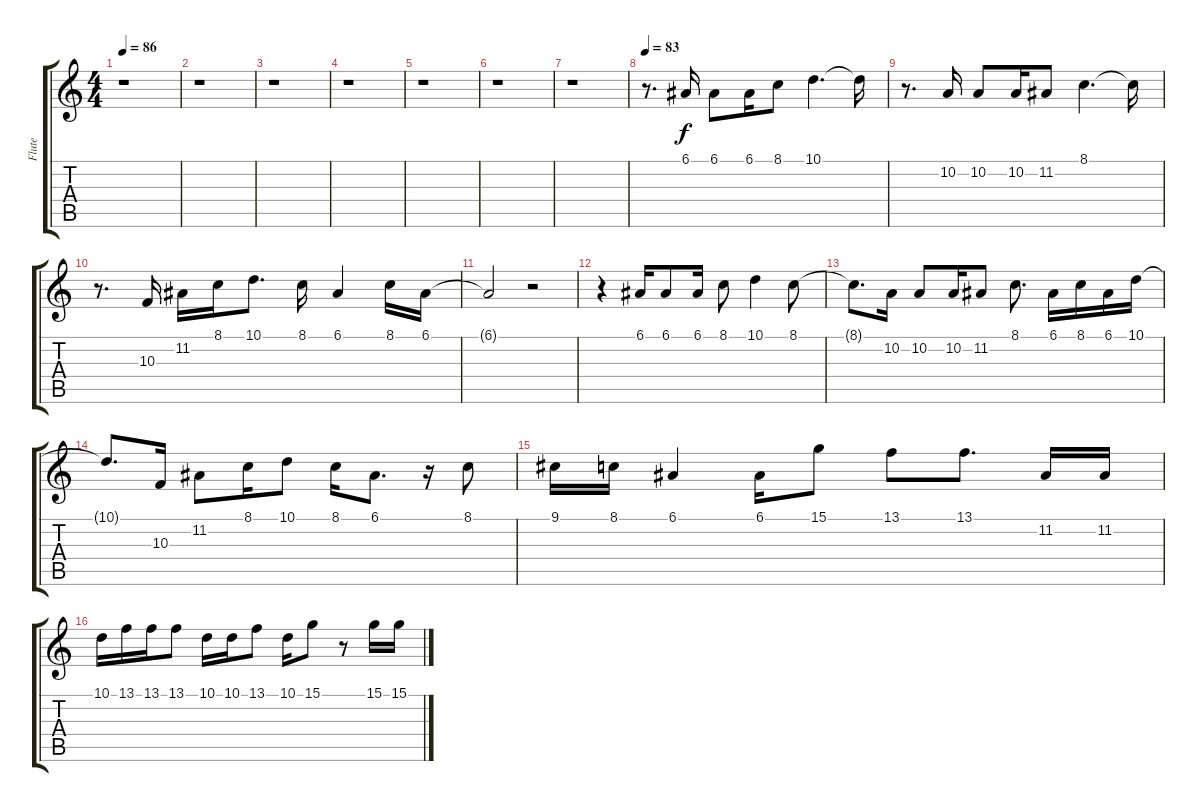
\track ("Flute" "Flute") {instrument flute}
\staff {score tabs}
\tuning (E4 B3 G3 D3 A2 E2) {hide}
\ts (4 4)
\tempo 86
\clef g2
\ks c
r.1{dy f} |
r.1 |
r.1 |
r.1 |
r.1 |
r.1 |
r.1 |
\tempo 83
r.8{d} 6.1.16{volume 10} 6.1.8 6.1.16 8.1.8 10.1.4{d} 10.1{t}.16 |
r.8{d} 10.2.16 10.2.8 10.2.16 11.2.8 8.1.4{d} 8.1{t}.16 |
r.8{d} 10.3.16 11.2.16 8.1.16 10.1.8{d} 8.1.16 6.1.4 8.1.16 6.1.16 |
6.1{t}.2 r.2 |
r.4 6.1.16 6.1.8 6.1.16 8.1.8 10.1.4 8.1.8 |
8.1{t}.8{d} 10.2.16 10.2.8 10.2.16 11.2.8 8.1.8{d} 6.1.16 8.1.16 6.1.16 10.1.16 |
10.1{t}.8{d} 10.3.16 11.2.8 8.1.16 10.1.8 8.1.16 6.1.8{d} r.16 8.1.8 |
9.1.16 8.1.16 6.1.4 6.1.16 15.1.8 13.1.8 13.1.8{d} 11.2.16 11.2.16 |
10.1.16 13.1.16 13.1.16 13.1.8 10.1.16 10.1.16 13.1.8 10.1.16 15.1.8 r.8 15.1.16 15.1.16
